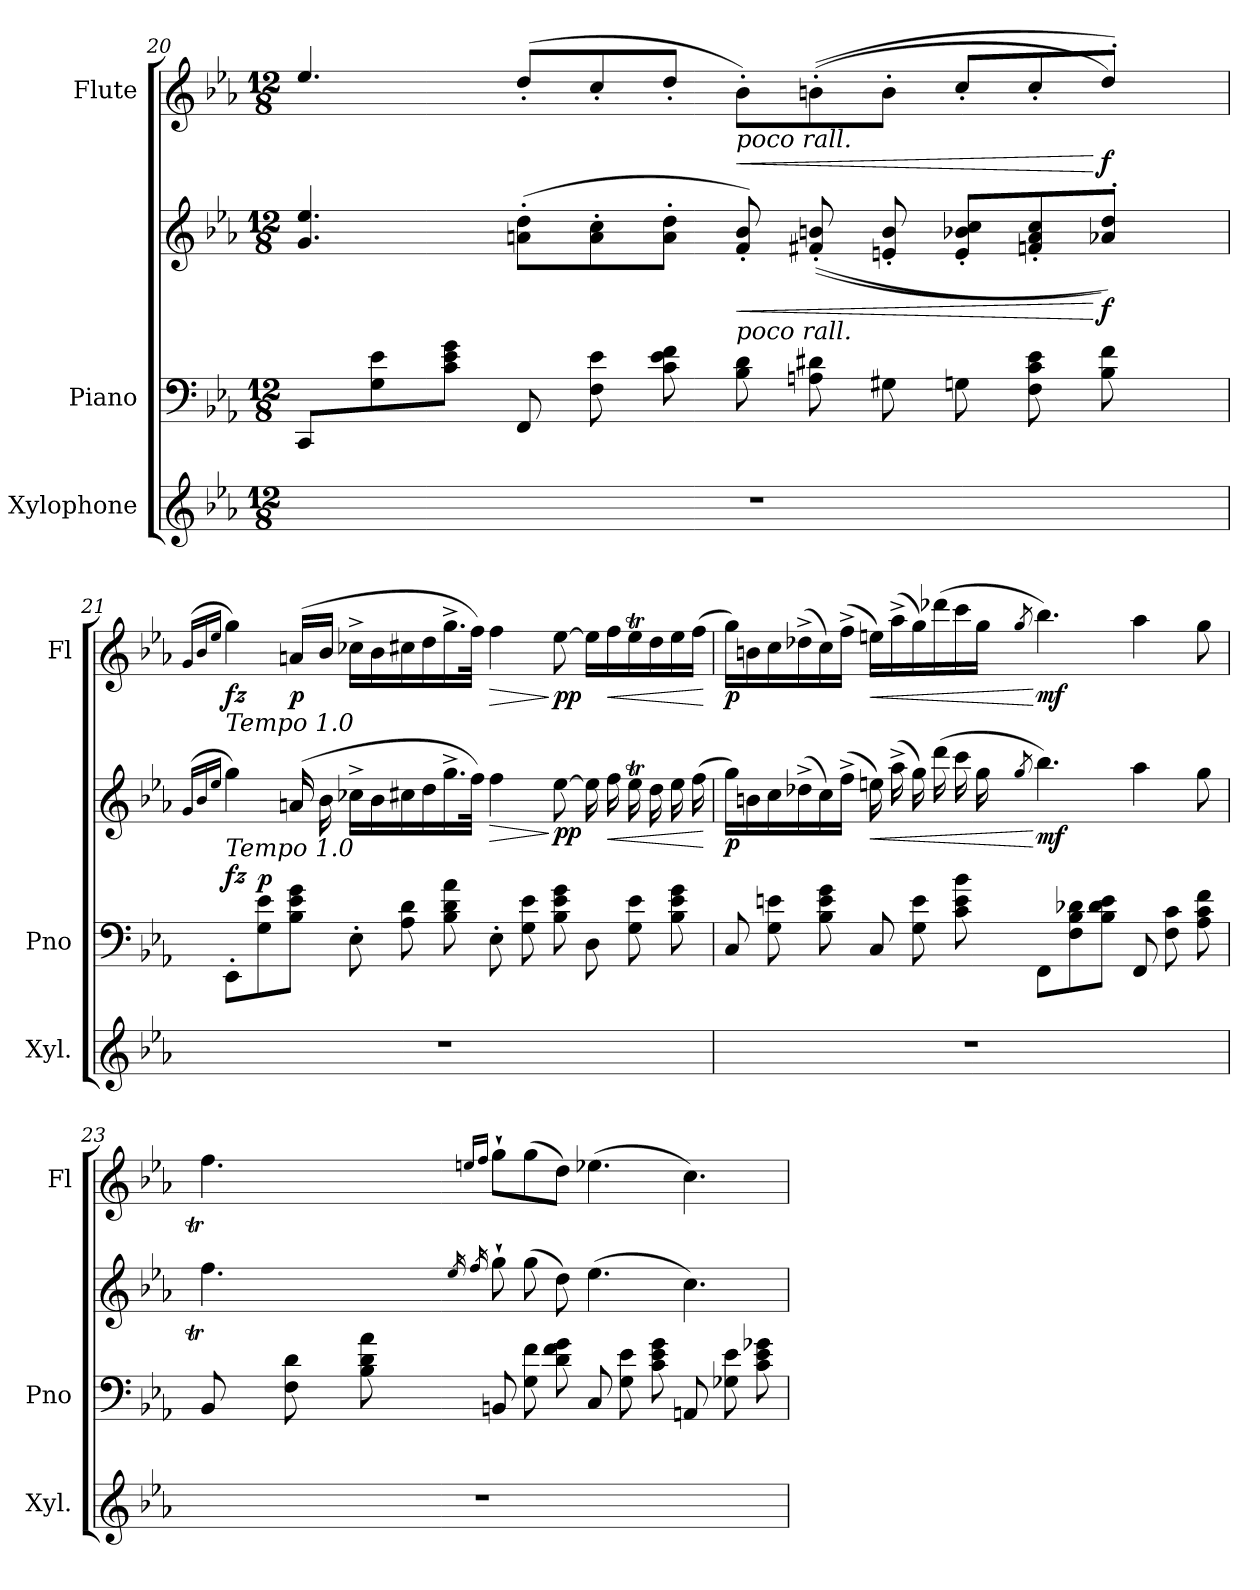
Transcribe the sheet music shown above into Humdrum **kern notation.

**kern	**kern	**kern	**dynam	**kern	**dynam
*part3	*part2	*part2	*part2	*part1	*part1
*staff4	*staff3	*staff2	*staff2/3	*staff1	*staff1
*I"Xylophone	*I"Piano	*	*	*I"Flute	*
*I'Xyl.	*I'Pno	*	*	*I'Fl	*
*clefG2	*clefF4	*clefG2	*	*clefG2	*
*ITrd-7c-12	*	*	*	*	*
*k[b-e-a-]	*k[b-e-a-]	*k[b-e-a-]	*	*k[b-e-a-]	*
*M12/8	*M12/8	*M12/8	*	*M12/8	*
=20	=20	=20	=20	=20	=20
*	*	*^	*	*^	*
1.r	8CC/L	4.g/ 4.ee-/	4ryy	.	4.ee-/	4ryy	.
.	8G\ 8e-\	.	.	.	.	.	.
*	*	*v	*v	*	*	*	*
*	*	*	*	*v	*v	*
.	8c\ 8e-\ 8g\J	.	.	.	.
.	8FF/	(8an\' 8dd\'L	.	(8dd'/L	.
.	8F\ 8e-\	8a\' 8cc\'	.	8cc'/	.
.	8c\ 8e-\ 8f\	8a\' 8dd\'J	.	8dd'/J	.
!	!	!	!	!LO:TX:b:i:t=poco rall.	!
!	!	!LO:TX:b:i:t=poco rall.	!	!	!
!	!	!	!LO:HP:b	!	!LO:HP:b
.	8B-\ 8d\	8f/' 8b-/')	<	8b-'\L)	<
.	8An\ 8d#X\	((8f#X/' 8bn/'	.	((8bn'\	.
.	8G#X\	8en/' 8b/'	.	8b'\J	.
.	8Gn\	8e/' 8b-X/' 8cc/'L	.	8cc'/L	.
*	*	*^	*	*^	*
.	8F\ 8c\ 8e-\	8fn/' 8a/' 8cc/'	8rAyy	.	8cc'/	8rAyy	.
!	!	!	!	!LO:DY:n=1:b	!	!	!LO:DY:n=1:b
.	8B-\ 8f\	8a-X\' 8dd\'J)	32a-\yy' 32dd\yy'LLL)	[ f	8dd'/J)	32a-\yy' 32dd\yy'LLL)	[ f
.	.	.	32g/yy	.	.	32g\yy	.
.	.	.	32b-\yy	.	.	32b-X\yy	.
.	.	.	32ee-\JJJyy	.	.	32ee-\JJJyy	.
!!LO:LB:g=z	!!
=21	=21	=21	=21	=21	=21	=21	=21
.	.	(16qg/LL	.	.	(16qg/LL	.	.
.	.	16qb-/	.	.	16qb-/	.	.
.	.	16qee-/JJ	.	.	16qee-/JJ	.	.
!	!	!	!	!	!LO:TX:b:i:t=Tempo 1.0	!	!
!	!	!LO:TX:b:i:t=Tempo 1.0	!	!	!	!	!
!	!	!	!	!LO:DY:a=2	!	!	!LO:DY:b
1.r	8EE-'/L	4gg\)	4gg\yy	fz	4gg\)	4gg\yy	fz
!	!	!	!	!LO:DY:a=2	!	!	!
.	8G\ 8e-\	.	.	p	.	.	.
!	!	!	!	!	!	!	!LO:DY:b
.	8B-\ 8e-\ 8g\J	(16an/	1ryy	.	(16an/LL	1ryy	p
.	.	16b-\	.	.	16b-/JJ	.	.
.	8E-'\	16cc-X^\LL	.	.	16cc-X^\LL	.	.
.	.	16b-\	.	.	16b-\	.	.
.	8A-\ 8d\	16cc#X\	.	.	16cc#X\	.	.
.	.	16dd\	.	.	16dd\	.	.
.	8B-\ 8d\ 8a-\	16.gg^\	.	.	16.gg^\	.	.
.	.	32ff\JJk)	.	.	32ff\JJk)	.	.
!	!	!	!	!LO:HP:b	!	!	!LO:HP:b
.	8E-'\	4ff\	.	>	4ff\	.	>
.	8G\ 8e-\	.	.	.	.	.	.
!	!	!	!	!LO:DY:n=1:b	!	!	!LO:DY:n=1:b
.	8B-\ 8e-\ 8g\	[8ee-\	.	] pp	[8ee-\	.	] pp
.	8D\	16ee-\]	.	.	16ee-\LL]	.	.
!	!	!	!	!LO:HP:b	!	!	!LO:HP:b
.	.	16ff\	.	<	16ff\	.	<
.	8G\ 8e-\	16ee-T\	4ryy	.	16ee-T\	4ryy	.
.	.	16dd\	.	.	16dd\	.	.
.	8B-\ 8e-\ 8g\	16ee-\	.	.	16ee-\	.	.
.	.	(16ff\	.	.	(16ff\JJ	.	.
*	*	*v	*v	*	*	*	*
*	*	*	*	*v	*v	*
.	.	.	[	.	[
=22	=22	=22	=22	=22	=22
*	*	*^	*	*^	*
!	!	!	!	!LO:DY:b	!	!	!LO:DY:b
1.r	8C/	16gg\LL)	8.ryy	p	16gg\LL)	8.ryy	p
.	.	16bn\	.	.	16bn\	.	.
.	8G\ 8en\	16cc\	.	.	16cc\	.	.
*	*	*v	*v	*	*	*	*
*	*	*	*	*v	*v	*
.	.	(16dd-X^\	.	(16dd-X^\	.
.	8B-\ 8e\ 8g\	16cc\)	.	16cc\)	.
.	.	(16ff^\JJ	.	(16ff^\JJ	.
!	!	!	!LO:HP:b	!	!LO:HP:b
.	8C/	16een\)	<	16een\LL)	<
.	.	(16aa-^\	.	(16aa-^\	.
.	8G\ 8e\	16gg\)	.	16gg\)	.
.	.	(16ddd\	.	(16ddd-X\	.
.	8c\ 8e\ 8b-\	16ccc\	.	16ccc\	.
*	*	*^	*	*^	*
.	.	16gg\	32gg\LLLyy	.	16gg\JJ	32gg\LLLyy	.
.	.	.	32gg\JJJyy	.	.	32gg\JJJyy	.
.	.	8qgg/	.	.	8qgg/	.	.
!	!	!	!	!LO:DY:n=1:b	!	!	!LO:DY:n=1:b
.	8FF/L	4.bb-\)	4.bb-\yy	[ mf	4.bb-\)	4.bb-\yy	[ mf
.	8F\ 8B-\ 8d-X\	.	.	.	.	.	.
.	8B-\ 8d-\ 8e\J	.	.	.	.	.	.
.	8FF/	4aa-\	4.ryy	.	4aa-\	4.ryy	.
.	8F\ 8c\	.	.	.	.	.	.
.	8A-\ 8c\ 8f\	8gg\	.	.	8gg\	.	.
=23	=23	=23	=23	=23	=23	=23	=23
1.r	8BB-/	4.ff\	32ffT\LLLyy	.	4.ff\	32ffT\LLLyy	.
.	.	.	32gg\yy	.	.	32gg\yy	.
.	.	.	32ff\yy	.	.	32ff\yy	.
.	.	.	32gg\yy	.	.	32gg\yy	.
.	8F\ 8d\	.	32ff\yy	.	.	32ff\yy	.
.	.	.	32gg\yy	.	.	32gg\yy	.
.	.	.	32ff\yy	.	.	32ff\yy	.
.	.	.	32gg\yy	.	.	32gg\yy	.
.	8B-\ 8d\ 8a-\	.	32ff\yy	.	.	32ff\yy	.
.	.	.	32gg\yy	.	.	32gg\yy	.
.	.	.	32ee-TTT\yy	.	.	32ee-XTTT\yy	.
.	.	.	32ff\JJJyy	.	.	32ff\JJJyy	.
.	.	16qee-/	.	.	16qeen/LL	.	.
.	.	16qff/	.	.	16qff/JJ	.	.
.	8BBn/	8gg`\	1ryy	.	8gg`\L	1ryy	.
.	8G\ 8f\	(8gg\	.	.	(8gg\	.	.
.	8d\ 8f\ 8g\	8dd\)	.	.	8dd\J)	.	.
.	8C/	(4.ee-\	.	.	(4.ee-\	.	.
.	8G\ 8e-\	.	.	.	.	.	.
.	8c\ 8e-\ 8g\	.	.	.	.	.	.
.	8AAn/	4.cc\)	.	.	4.cc\)	.	.
.	8G-X\ 8e-\	.	.	.	.	.	.
.	8c\ 8e-\ 8g-X\	.	8ryy	.	.	8ryy	.
*	*	*v	*v	*	*	*	*
*	*	*	*	*v	*v	*
=	=	=	=	=	=
*-	*-	*-	*-	*-	*-
